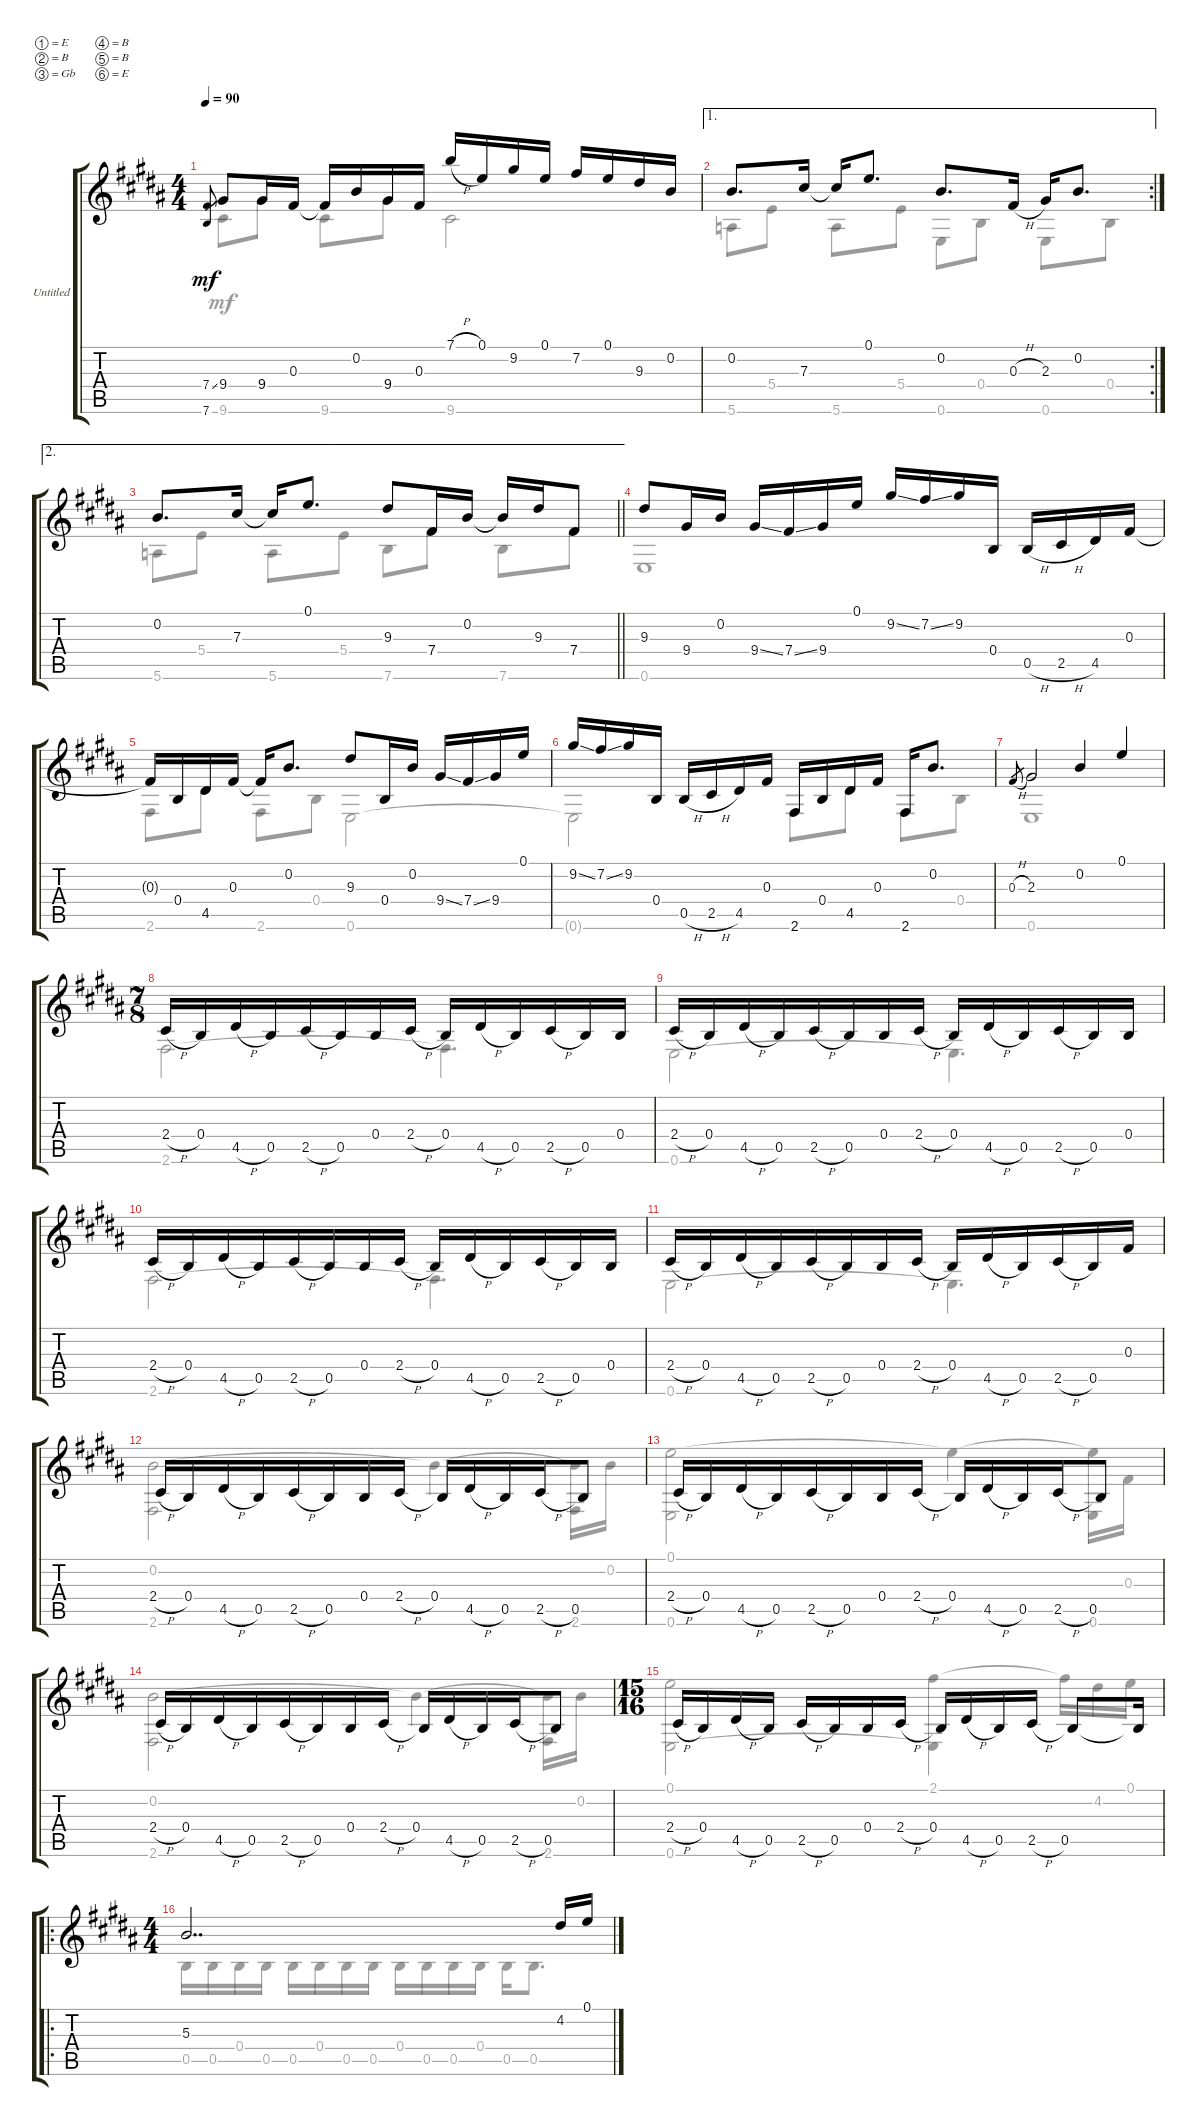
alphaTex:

\bracketExtendMode groupsimilarinstruments
\firstSystemTrackNameOrientation horizontal
\otherSystemsTrackNameOrientation horizontal
\track ("Untitled" "Untitled") {instrument acousticguitarsteel}
\staff {score tabs}
\tuning (E4 B3 Gb3 B2 B2 E2)
\voice
\ts (4 4)
\tempo 90
\clef g2
\ks b
(7.4{ss} 7.6).8{gr dy mf} 9.4.8 9.4.16 0.3.16 0.3{t}.16 0.2.16 9.4.16 0.3.16 7.1{h}.16 0.1.16 9.2.16 0.1.16 7.2.16 0.1.16 9.3.16 0.2.16 |
\ae 1
\rc 2
0.2.8{d} 7.3.16 7.3{t}.16 0.1.8{d} 0.2.8{d} 0.3{h}.16 2.3.16 0.2.8{d} |
\ae 2
\barLineRight lightlight
0.2.8{d} 7.3.16 7.3{t}.16 0.1.8{d} 9.3.8 7.4.16 0.2.16 0.2{t}.16 9.3.16 7.4.8 |
9.3.8 9.4.16 0.2.16 9.4{ss}.16 7.4{ss}.16 9.4.16 0.1.16 9.2{ss}.16 7.2{ss}.16 9.2.16 0.4.16 0.5{h}.16 2.5{h}.16 4.5.16 0.3.16 |
0.3{t}.16 0.4.16 4.5.16 0.3.16 0.3{t}.16 0.2.8{d} 9.3.8 0.4.16 0.2.16 9.4{ss}.16 7.4{ss}.16 9.4.16 0.1.16 |
9.2{ss}.16 7.2{ss}.16 9.2.16 0.4.16 0.5{h}.16 2.5{h}.16 4.5.16 0.3.16 2.6.16 0.4.16 4.5.16 0.3.16 2.6.16 0.2.8{d} |
0.3{h}.8{gr} 2.3.2 0.2.4 0.1.4 |
\ts (7 8)
\section ("" "")
2.4{h}.16 0.4.16 4.5{h}.16 0.5.16 2.5{h}.16 0.5.16 0.4.16 2.4{h}.16 0.4.16 4.5{h}.16 0.5.16 2.5{h}.16 0.5.16 0.4.16 |
2.4{h}.16 0.4.16 4.5{h}.16 0.5.16 2.5{h}.16 0.5.16 0.4.16 2.4{h}.16 0.4.16 4.5{h}.16 0.5.16 2.5{h}.16 0.5.16 0.4.16 |
2.4{h}.16 0.4.16 4.5{h}.16 0.5.16 2.5{h}.16 0.5.16 0.4.16 2.4{h}.16 0.4.16 4.5{h}.16 0.5.16 2.5{h}.16 0.5.16 0.4.16 |
2.4{h}.16 0.4.16 4.5{h}.16 0.5.16 2.5{h}.16 0.5.16 0.4.16 2.4{h}.16 0.4.16 4.5{h}.16 0.5.16 2.5{h}.16 0.5.16 0.3.16 |
2.4{h}.16 0.4.16 4.5{h}.16 0.5.16 2.5{h}.16 0.5.16 0.4.16 2.4{h}.16 0.4.16 4.5{h}.16 0.5.16 2.5{h}.16 0.5.8 |
2.4{h}.16 0.4.16 4.5{h}.16 0.5.16 2.5{h}.16 0.5.16 0.4.16 2.4{h}.16 0.4.16 4.5{h}.16 0.5.16 2.5{h}.16 0.5.8 |
2.4{h}.16 0.4.16 4.5{h}.16 0.5.16 2.5{h}.16 0.5.16 0.4.16 2.4{h}.16 0.4.16 4.5{h}.16 0.5.16 2.5{h}.16 0.5.8 |
\ts (15 16)
2.4{h}.16 0.4.16 4.5{h}.16 0.5.16 2.5{h}.16 0.5.16 0.4.16 2.4{h}.16 0.4.16 4.5{h}.16 0.5.16 2.5{h}.16 0.5.8 0.5{t}.16 |
\ro
\ts (4 4)
5.3.2{dd} 4.2.16 0.1.16
\voice
\clef g2
\ottava regular
\simile none
\ks b
9.6.8{dy mf} 9.4.8 9.6.8 9.4.8 9.6.2 |
5.6.8 5.4.8 5.6.8 5.4.8 0.6.8 0.4.8 0.6.8 0.4.8 |
\barLineRight lightlight
5.6.8 5.4.8 5.6.8 5.4.8 7.6.8 7.4.8 7.6.8 7.4.8 |
0.6.1 |
2.6.8 4.5.8 2.6.8 0.4.8 0.6.2 |
0.6{t}.2 2.6.8 4.5.8 2.6.8 0.4.8 |
0.6.1 |
2.6.2 2.6{t}.4{d} |
0.6.2 0.6{t}.4{d} |
2.6.2 2.6{t}.4{d} |
0.6.2 0.6{t}.4{d} |
(0.2 2.6).2 0.2{t}.4 (0.2{t} 2.6).16 0.2.16 |
(0.1 0.6).2 0.1{t}.4 (0.1{t} 0.6).16 0.3.16 |
(0.2 2.6).2 0.2{t}.4 (0.2{t} 2.6).16 0.2.16 |
(0.1 0.6).2 (2.1 0.6{t}).4 2.1{t}.16 4.2.16 0.1.16 |
0.5.16 0.5.16 0.4.16 0.5.16 0.5.16 0.4.16 0.5.16 0.5.16 0.4.16 0.5.16 0.5.16 0.4.16 0.5.16 0.5.8{d}
